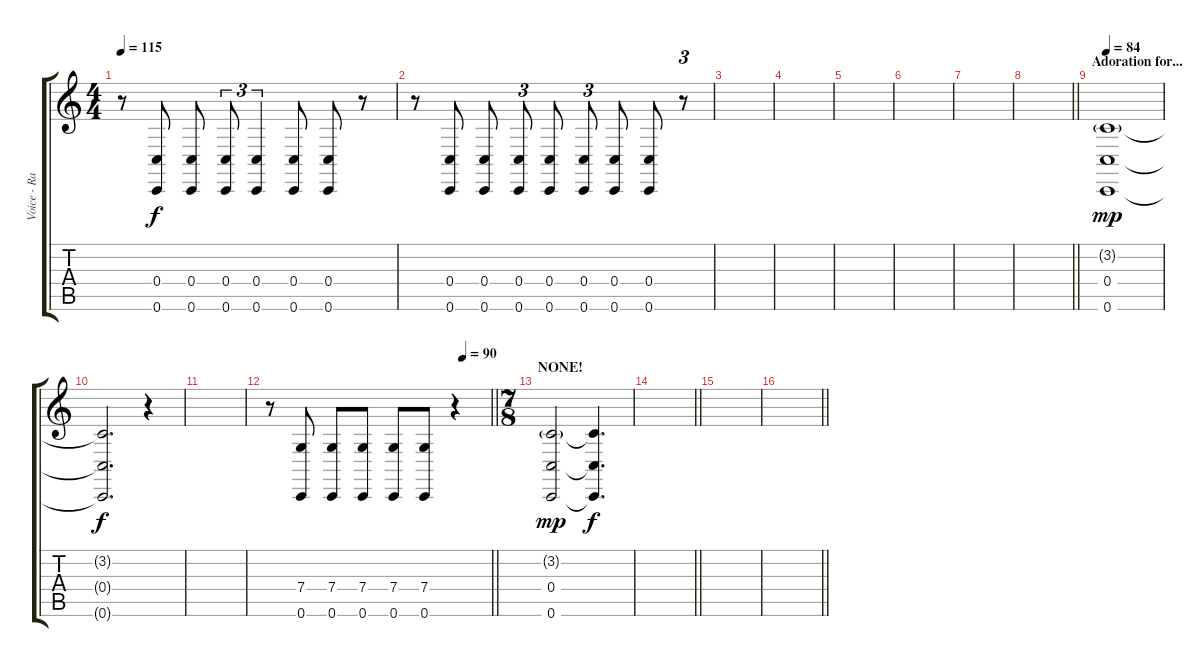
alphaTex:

\track ("Voice - Randy Blythe / Chords" "Voice - Ra") {instrument lead2sawtooth}
\staff {score tabs}
\tuning (D4 A3 F3 C3 G2 C2) {hide}
\ts (4 4)
\tempo 115
\clef g2
\ks c
r.8{dy f} (0.4 0.6).8 (0.4 0.6).8 (0.4 0.6).8{tu (3 2)} (0.4 0.6).4{tu (3 2)} (0.4 0.6).8 (0.4 0.6).8 r.8 |
r.8 (0.4 0.6).8 (0.4 0.6).8 (0.4 0.6).8{tu (3 2)} (0.4 0.6).8 (0.4 0.6).8{tu (3 2)} (0.4 0.6).8 (0.4 0.6).8 r.8{tu (3 2)} |
|
|
|
|
|
\barLineRight lightlight
|
\section ("" "Adoration for...")
\tempo 84
(3.2{g} 0.4 0.6).1{dy mp} |
(3.2{t} 0.4{t} 0.6{t}).2{d dy f} r.4 |
|
\tempo (90 0.875)
\barLineRight lightlight
r.8 (7.4 0.6).8 (7.4 0.6).8 (7.4 0.6).8 (7.4 0.6).8 (7.4 0.6).8 r.4 |
\ts (7 8)
\section ("" "NONE!")
(3.2{g} 0.4 0.6).2{dy mp} (3.2{t} 0.4{t} 0.6{t}).4{d dy f} |
\barLineRight lightlight
|
|
\barLineRight lightlight
